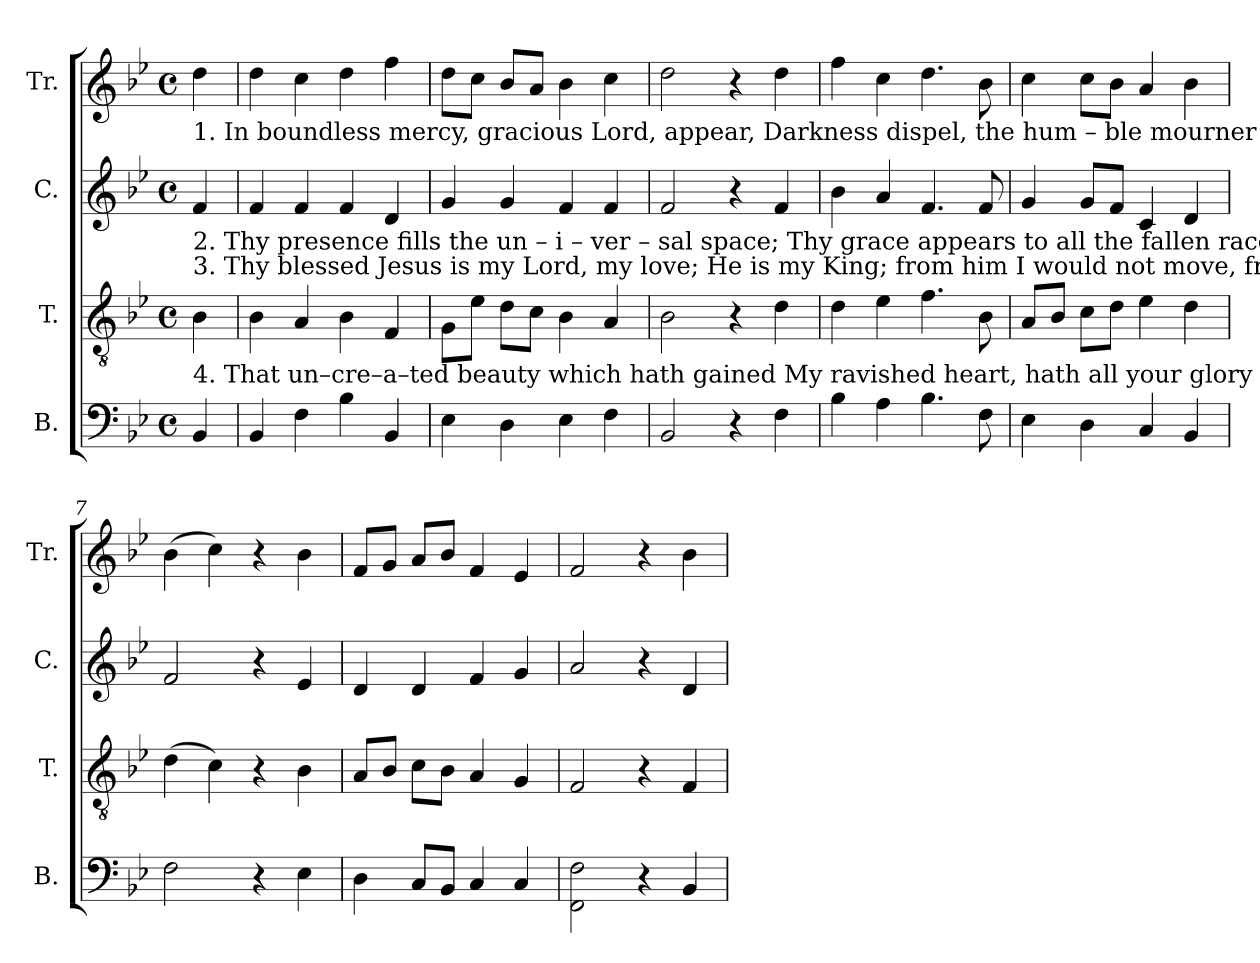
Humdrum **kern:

**kern	**kern	**kern	**kern
*part4	*part3	*part2	*part1
*staff4	*staff3	*staff2	*staff1
*I"B.	*I"T.	*I"C.	*I"Tr.
*I'B.	*I'T.	*I'C.	*I'Tr.
*clefF4	*clefGv2	*clefG2	*clefG2
*k[b-e-]	*k[b-e-]	*k[b-e-]	*k[b-e-]
*M4/4	*M4/4	*M4/4	*M4/4
*met(c)	*met(c)	*met(c)	*met(c)
*MM70	*MM70	*MM70	*MM70
=1	=1	=1	=1
!	!	!	!LO:TX:b:t=1.  In boundless mercy,   gracious   Lord, appear,   Darkness dispel, the   hum – ble  mourner  cheer;    the     humble  mourner  cheer,  Vain thoughts remove,  Vain
!	!	!LO:TX:b:t=2. Thy presence fills the  un – i – ver – sal   space;  Thy grace appears to  all       the      fallen   race,         to    all      the       fallen  race;   O     vi   –  sit         us,     O	!
!	!	!LO:TX:b:t=3. Thy  blessed   Jesus      is  my  Lord,  my   love;    He  is my King; from him     I  would not move,    from  him    I  would not move,   A – way   then      all,     A–	!
!	!LO:TX:b:t=4. That   un–cre–a–ted  beauty which hath gained  My ravished heart, hath all your  glory    stained,   hath   all     your  glory stained;  His  love – li  –  ness,     His	!	!
4BB-!/	4B-!\	4f!/	4dd!\
=2	=2	=2	=2
4BB-!/	4B-!\	4f!/	4dd!\
4F!\	4A!/	4f!/	4cc!\
4B-!\	4B-!\	4f!/	4dd!\
4BB-!/	4F!/	4d!/	4ff!\
=3	=3	=3	=3
4E-!\	8G!\L	4g!/	8dd!\L
.	8e-!\J	.	8cc!\J
4D!\	8d!\L	4g!/	8b-!/L
.	8c!\J	.	8a!/J
4E-!\	4B-!\	4f!/	4b-!\
4F!\	4A!/	4f!/	4cc!\
=4	=4	=4	=4
2BB-!/	2B-!\	2f!/	2dd!\
4r	4r	4r	4r
4F!\	4d!\	4f!/	4dd!\
=5	=5	=5	=5
4B-!\	4d!\	4b-!\	4ff!\
4A!\	4e-!\	4a!/	4cc!\
4.B-!\	4.f!\	4.f!/	4.dd!\
8F!\	8B-!\	8f!/	8b-!\
=6	=6	=6	=6
4E-!\	8A!/L	4g!/	4cc!\
.	8B-!/J	.	.
4D!\	8c!\L	8g!/L	8cc!\L
.	8d!\J	8f!/J	8b-!\J
4C!/	4e-!\	4c!/	4a!/
4BB-!/	4d!\	4d!/	4b-!\
=7	=7	=7	=7
2F!\	(>4d!\	2f!/	(>4b-!\
.	4c!\)	.	4cc!\)
4r	4r	4r	4r
4E-!\	4B-!\	4e-!/	4b-!\
=8	=8	=8	=8
4D!\	8A!/L	4d!/	8f!/L
.	8B-!/J	.	8g!/J
8C!/L	8c!\L	4d!/	8a!/L
8BB-!/J	8B-!\J	.	8b-!/J
4C!/	4A!/	4f!/	4f!/
4C!/	4G!/	4g!/	4e-!/
=9	=9	=9	=9
2FF!\ 2F!\	2F!/	2a!/	2f!/
4r	4r	4r	4r
4BB-!/	4F!/	4d!/	4b-!\
=	=	=	=
*-	*-	*-	*-
